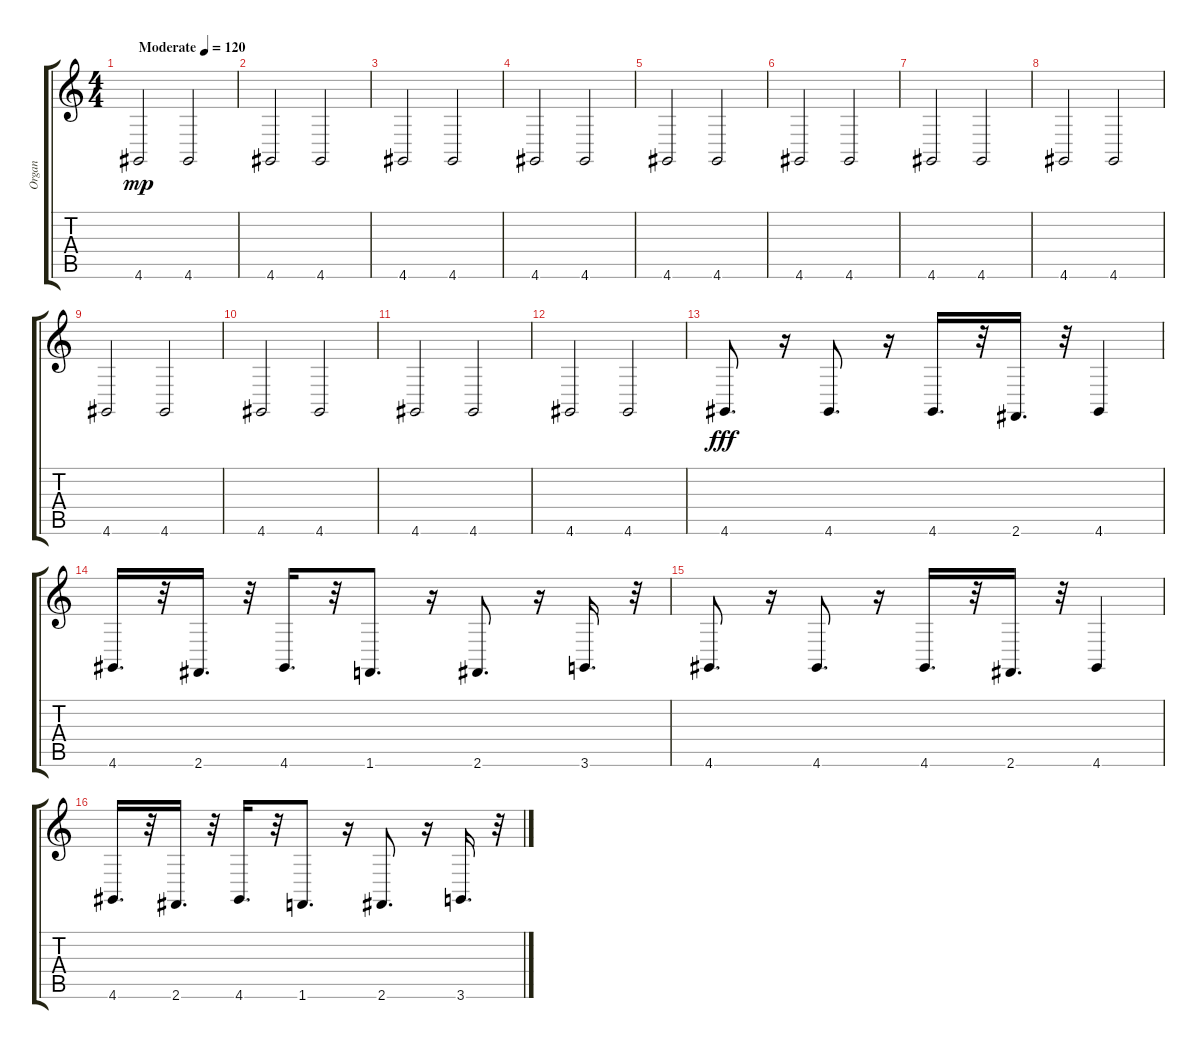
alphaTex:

\track ("Organ" "Organ") {instrument drawbarorgan}
\staff {score tabs}
\tuning (E4 B3 G3 D3 A2 E2) {hide}
\ts (4 4)
\tempo (120 "Moderate")
\clef g2
\ks c
4.6.2{dy mp instrument drawbarorgan} 4.6.2 |
4.6.2 4.6.2 |
4.6.2 4.6.2 |
4.6.2 4.6.2 |
4.6.2 4.6.2 |
4.6.2 4.6.2 |
4.6.2 4.6.2 |
4.6.2 4.6.2 |
4.6.2 4.6.2 |
4.6.2 4.6.2 |
4.6.2 4.6.2 |
4.6.2 4.6.2 |
4.6.8{d dy fff} r.16 4.6.8{d} r.16 4.6.16{d} r.32 2.6.16{d} r.32 4.6.4 |
4.6.16{d} r.32 2.6.16{d} r.32 4.6.16{d} r.32 1.6.8{d} r.16 2.6.8{d} r.16 3.6.16{d} r.32 |
4.6.8{d} r.16 4.6.8{d} r.16 4.6.16{d} r.32 2.6.16{d} r.32 4.6.4 |
4.6.16{d} r.32 2.6.16{d} r.32 4.6.16{d} r.32 1.6.8{d} r.16 2.6.8{d} r.16 3.6.16{d} r.32
